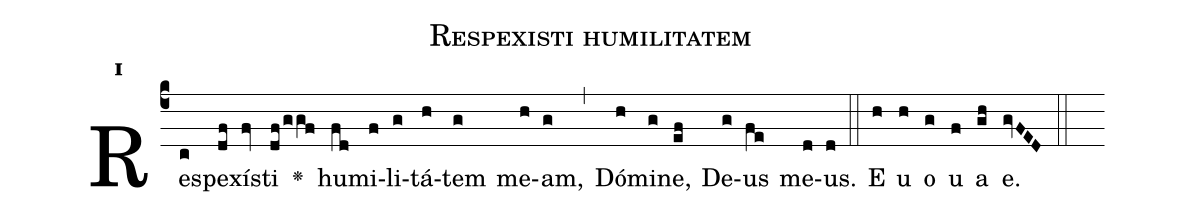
name:Respexisti humilitatem;
office-part:Antiphona;
mode:1;
%%
initial-style: 1;
name: Respexisti humilitatem;
book: CAO 4619;
occasion: Psalterium Hebdomada I Dominica;
office-part: Vesperae I Ant E ;
user-notes: ;
commentary: ;
annotation: 1d2;
centering-scheme: english;
fontsize: 12;
font: OFLSortsMillGoudy;
height: 11;
width: 4.5;
%%
(c4)Re(c)spe(df)xí(fv)sti(df/ggf) <v>\greheightstar</v>() hu(fd)mi(f)li(g)tá(h)tem(g) me(h)am,(g) (,) Dó(h)mi(g)ne,(ef) De(g)us(fe) me(d)us.(d) (::)
E(h) u(h) o(g) u(f) a(gh) e.(gvFED) (::)
